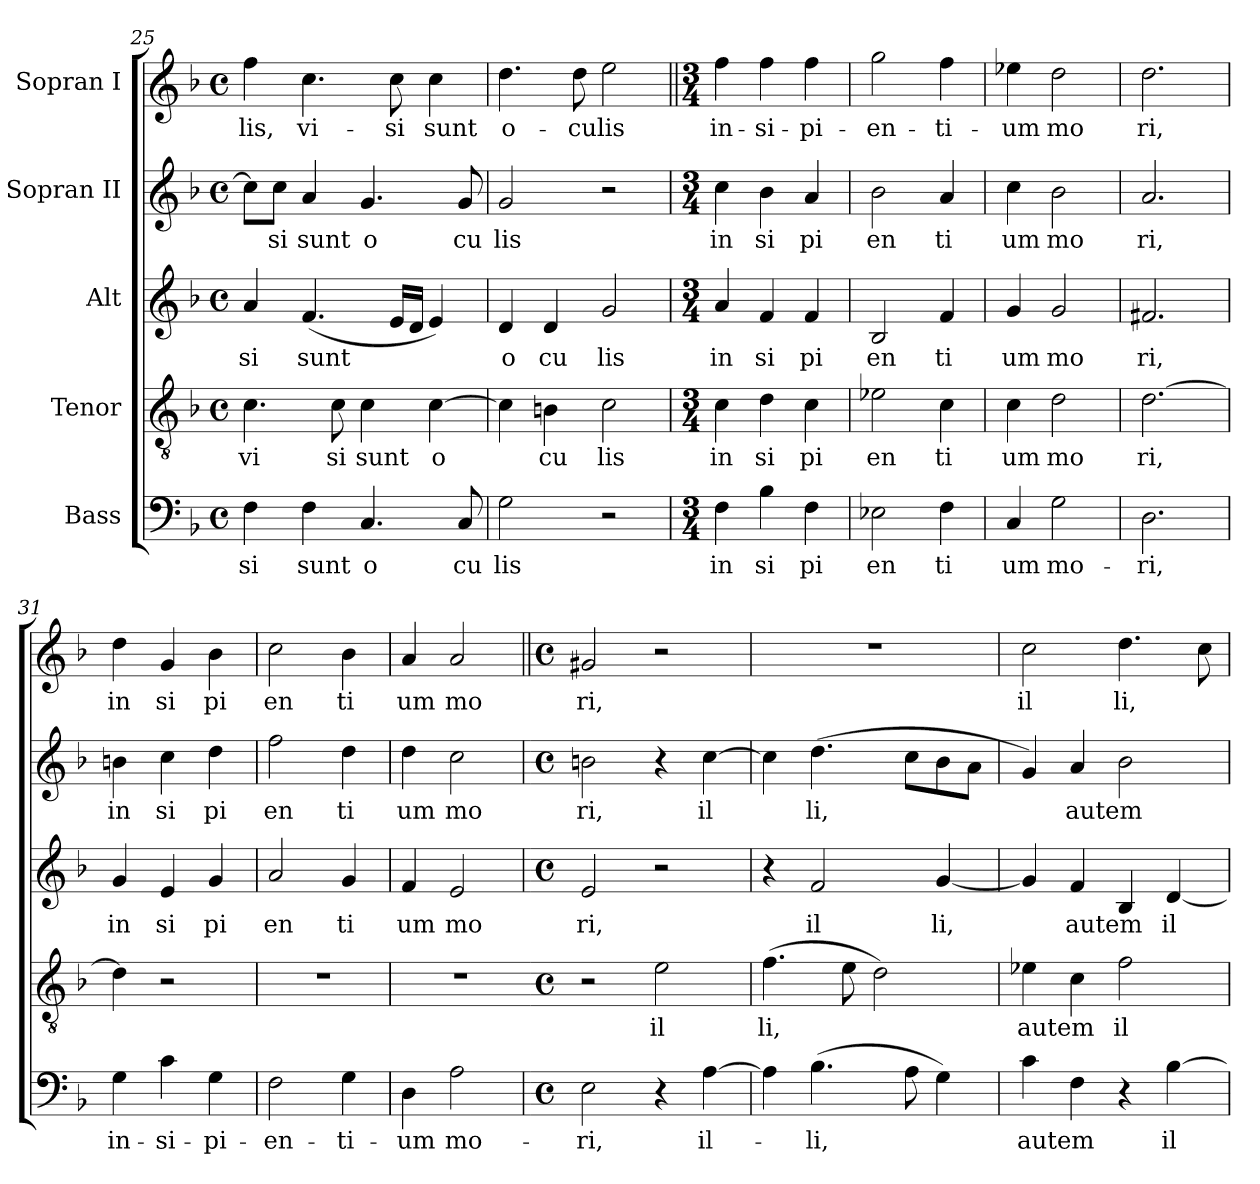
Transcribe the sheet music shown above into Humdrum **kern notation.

**kern	**text	**kern	**text	**kern	**text	**kern	**text	**kern	**text
*part5	*part5	*part4	*part4	*part3	*part3	*part2	*part2	*part1	*part1
*staff5	*staff5	*staff4	*staff4	*staff3	*staff3	*staff2	*staff2	*staff1	*staff1
*I"Bass	*	*I"Tenor	*	*I"Alt	*	*I"Sopran II	*	*I"Sopran I	*
*clefF4	*	*clefGv2	*	*clefG2	*	*clefG2	*	*clefG2	*
*k[b-]	*	*k[b-]	*	*k[b-]	*	*k[b-]	*	*k[b-]	*
*F:	*	*F:	*	*F:	*	*F:	*	*F:	*
*M4/4	*	*M4/4	*	*M4/4	*	*M4/4	*	*M4/4	*
*met(c)	*	*met(c)	*	*met(c)	*	*met(c)	*	*met(c)	*
=25	=25	=25	=25	=25	=25	=25	=25	=25	=25
!	!LO:LY:b:cj	!	!LO:LY:b:cj	!	!LO:LY:b:cj	!	!	!	!LO:LY:b:cj
4F\	si	4.c\	vi	4a/	si	8cc\L]	.	4ff\	-lis,
!	!	!	!	!	!	!	!LO:LY:b:cj	!	!
.	.	.	.	.	.	8cc\J	si	.	.
!	!LO:LY:b:cj	!	!	!	!LO:LY:b	!	!LO:LY:b:cj	!	!LO:LY:b:cj
4F\	sunt	.	.	(<4.f/	sunt	4a/	sunt	4.cc\	vi-
!	!	!	!LO:LY:b:cj	!	!	!	!	!	!
.	.	8c\	si	.	.	.	.	.	.
!	!LO:LY:b:cj	!	!LO:LY:b:cj	!	!	!	!LO:LY:b:cj	!	!
4.C/	o	4c\	sunt	.	.	4.g/	o	.	.
!	!	!	!	!	!	!	!	!	!LO:LY:b:cj
.	.	.	.	16e/L	.	.	.	8cc\	-si
.	.	.	.	16d/J	.	.	.	.	.
!	!	!	!LO:LY:b:cj	!	!	!	!	!	!LO:LY:b:cj
.	.	[>4c\	o	4e/)	.	.	.	4cc\	sunt
!	!LO:LY:b:cj	!	!	!	!	!	!LO:LY:b:cj	!	!
8C/	cu	.	.	.	.	8g/	cu	.	.
=26	=26	=26	=26	=26	=26	=26	=26	=26	=26
!	!LO:LY:b:cj	!	!	!	!LO:LY:b:cj	!	!LO:LY:b:cj	!	!LO:LY:b:cj
2G\	lis	4c\]	.	4d/	o	2g/	lis	4.dd\	o-
!	!	!	!LO:LY:b:cj	!	!LO:LY:b:cj	!	!	!	!
.	.	4Bn\	cu	4d/	cu	.	.	.	.
!	!	!	!	!	!	!	!	!	!LO:LY:b
.	.	.	.	.	.	.	.	8dd\	-culis
!	!	!	!LO:LY:b:cj	!	!LO:LY:b:cj	!	!	!	!
2r	.	2c\	lis	2g/	lis	2r	.	2ee\	.
=27	=27||	=27	=27||	=27	=27||	=27	=27||	=27||	=27||
*M3/4	*	*M3/4	*	*M3/4	*	*M3/4	*	*M3/4	*
!	!LO:LY:b:cj	!	!LO:LY:b:cj	!	!LO:LY:b:cj	!	!LO:LY:b:cj	!	!LO:LY:b:cj
4F\	in	4c\	in	4a/	in	4cc\	in	4ff\	in-
!	!LO:LY:b:cj	!	!LO:LY:b:cj	!	!LO:LY:b:cj	!	!LO:LY:b:cj	!	!LO:LY:b:cj
4B-\	si	4d\	si	4f/	si	4b-\	si	4ff\	-si-
!	!LO:LY:b:cj	!	!LO:LY:b:cj	!	!LO:LY:b:cj	!	!LO:LY:b:cj	!	!LO:LY:b:cj
4F\	pi	4c\	pi	4f/	pi	4a/	pi	4ff\	-pi-
=28	=28	=28	=28	=28	=28	=28	=28	=28	=28
!	!LO:LY:b:cj	!	!LO:LY:b:cj	!	!LO:LY:b:cj	!	!LO:LY:b:cj	!	!LO:LY:b:cj
2E-X\	en	2e-X\	en	2B-/	en	2b-\	en	2gg\	-en-
!	!LO:LY:b:cj	!	!LO:LY:b:cj	!	!LO:LY:b:cj	!	!LO:LY:b:cj	!	!LO:LY:b:cj
4F\	ti	4c\	ti	4f/	ti	4a/	ti	4ff\	-ti-
!!LO:LB:g=z
=29	=29	=29	=29	=29	=29	=29	=29	=29	=29
!	!LO:LY:b:cj	!	!LO:LY:b:cj	!	!LO:LY:b:cj	!	!LO:LY:b:cj	!	!LO:LY:b:cj
4C/	um	4c\	um	4g/	um	4cc\	um	4ee-X\	-um
!	!LO:LY:b:cj	!	!LO:LY:b:cj	!	!LO:LY:b:cj	!	!LO:LY:b:cj	!	!LO:LY:b:cj
2G\	mo-	2d\	mo	2g/	mo	2b-\	mo	2dd\	mo
=30	=30	=30	=30	=30	=30	=30	=30	=30	=30
!	!LO:LY:b:cj	!	!LO:LY:b:cj	!	!LO:LY:b:cj	!	!LO:LY:b:cj	!	!LO:LY:b:cj
2.D\	-ri,	[>2.d\	ri,	2.f#X/	ri,	2.a/	ri,	2.dd\	ri,
=31	=31	=31	=31	=31	=31	=31	=31	=31	=31
!	!LO:LY:b:cj	!	!	!	!LO:LY:b:cj	!	!LO:LY:b:cj	!	!LO:LY:b:cj
4G\	in-	4d\]	.	4g/	in	4bn\	in	4dd\	in
!	!LO:LY:b:cj	!	!	!	!LO:LY:b:cj	!	!LO:LY:b:cj	!	!LO:LY:b:cj
4c\	-si-	2r	.	4e/	si	4cc\	si	4g/	si
!	!LO:LY:b:cj	!	!	!	!LO:LY:b:cj	!	!LO:LY:b:cj	!	!LO:LY:b:cj
4G\	-pi-	.	.	4g/	pi	4dd\	pi	4b-\	pi
=32	=32	=32	=32	=32	=32	=32	=32	=32	=32
!	!LO:LY:b:cj	!LO:N:vis=1	!	!	!LO:LY:b:cj	!	!LO:LY:b:cj	!	!LO:LY:b:cj
2F\	-en-	2.r	.	2a/	en	2ff\	en	2cc\	en
!	!LO:LY:b:cj	!	!	!	!LO:LY:b:cj	!	!LO:LY:b:cj	!	!LO:LY:b:cj
4G\	-ti-	.	.	4g/	ti	4dd\	ti	4b-\	ti
=33	=33	=33	=33	=33	=33	=33	=33	=33	=33
!	!LO:LY:b:cj	!LO:N:vis=1	!	!	!LO:LY:b:cj	!	!LO:LY:b:cj	!	!LO:LY:b:cj
4D\	-um	2.r	.	4f/	um	4dd\	um	4a/	um
!	!LO:LY:b:cj	!	!	!	!LO:LY:b:cj	!	!LO:LY:b:cj	!	!LO:LY:b:cj
2A\	mo-	.	.	2e/	mo	2cc\	mo	2a/	mo
=34	=34||	=34	=34||	=34	=34||	=34	=34||	=34||	=34||
*M4/4	*	*M4/4	*	*M4/4	*	*M4/4	*	*M4/4	*
*met(c)	*	*met(c)	*	*met(c)	*	*met(c)	*	*met(c)	*
!	!LO:LY:b:cj	!	!	!	!LO:LY:b:cj	!	!LO:LY:b:cj	!	!LO:LY:b:cj
2E\	-ri,	2r	.	2e/	ri,	2bn\	ri,	2g#X/	ri,
!	!	!	!LO:LY:b:cj	!	!	!	!	!	!
4r	.	2e\	il	2r	.	4r	.	2r	.
!	!LO:LY:b:cj	!	!	!	!	!	!LO:LY:b:cj	!	!
[>4A\	il-	.	.	.	.	[>4cc\	il	.	.
=35	=35	=35	=35	=35	=35	=35	=35	=35	=35
!	!	!	!LO:LY:b:cj	!	!	!	!	!	!
4A\]	.	(>4.f\	li,	4r	.	4cc\]	.	1r	.
!	!LO:LY:b:cj	!	!	!	!LO:LY:b:cj	!	!LO:LY:b:cj	!	!
(>4.B-\	-li,	.	.	2f/	il	(>4.dd\	li,	.	.
.	.	8e\	.	.	.	.	.	.	.
.	.	2d\)	.	.	.	.	.	.	.
8A\	.	.	.	.	.	8cc\L	.	.	.
!	!	!	!	!	!LO:LY:b:cj	!	!	!	!
4G\)	.	.	.	[<4g/	li,	8b-\	.	.	.
.	.	.	.	.	.	8a\J	.	.	.
=36	=36	=36	=36	=36	=36	=36	=36	=36	=36
!	!LO:LY:b	!	!LO:LY:b	!	!	!	!	!	!LO:LY:b:cj
4c\	autem	4e-X\	autem	4g/]	.	4g/)	.	2cc\	il
!	!	!	!	!	!LO:LY:b	!	!LO:LY:b	!	!
4F\	.	4c\	.	4f/	autem	4a/	autem	.	.
!	!	!	!LO:LY:b:cj	!	!	!	!	!	!LO:LY:b:cj
4r	.	2f\	il	4B-/	.	2b-\	.	4.dd\	li,
!	!LO:LY:b:cj	!	!	!	!LO:LY:b:cj	!	!	!	!
[>4B-\	il-	.	.	[<4d/	il	.	.	.	.
.	.	.	.	.	.	.	.	8cc\	.
=	=	=	=	=	=	=	=	=	=
*-	*-	*-	*-	*-	*-	*-	*-	*-	*-
